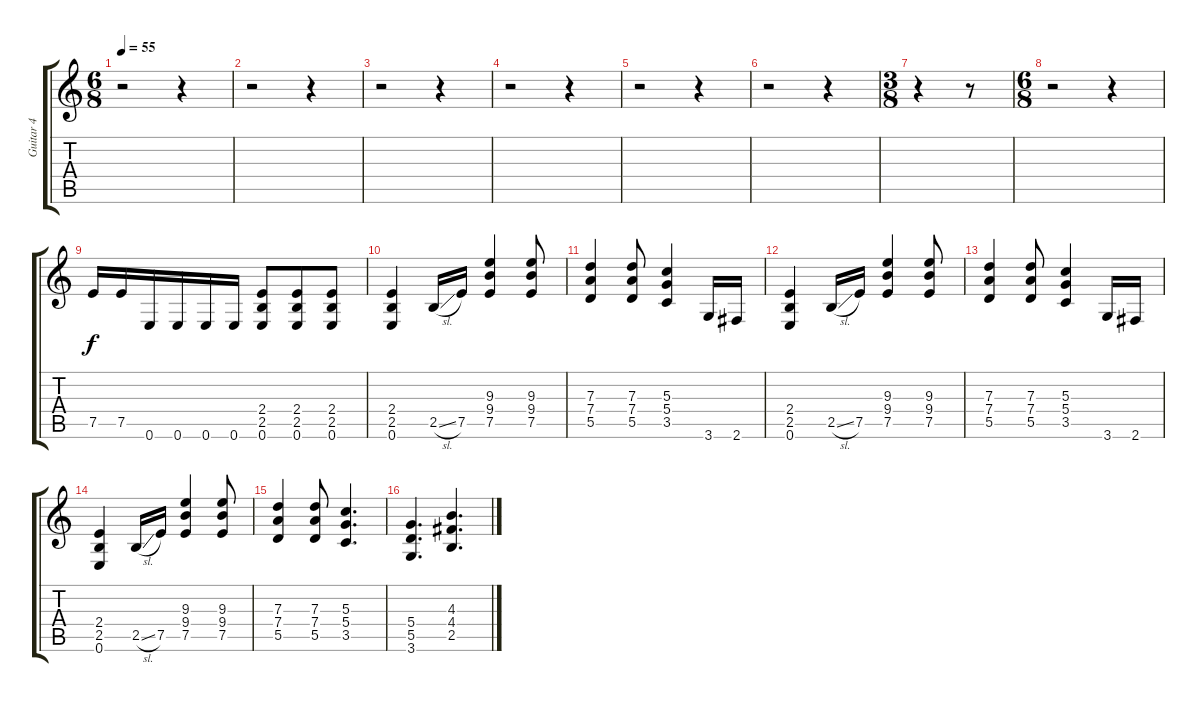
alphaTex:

\track ("Guitar 4" "Guitar 4") {instrument distortionguitar}
\staff {score tabs}
\tuning (E4 B3 G3 D3 A2 E2) {hide}
\ts (6 8)
\tempo 55
\clef g2
\ks c
r.2{dy f} r.4 |
r.2 r.4 |
r.2 r.4 |
r.2 r.4 |
r.2 r.4 |
r.2 r.4 |
\ts (3 8)
r.4 r.8 |
\ts (6 8)
r.2 r.4 |
7.5.16{instrument distortionguitar} 7.5.16 0.6.16 0.6.16 0.6.16 0.6.16 (2.4 2.5 0.6).8 (2.4 2.5 0.6).8 (2.4 2.5 0.6).8 |
(2.4 2.5 0.6).4 2.5{sl}.16 7.5.16 (9.3 9.4 7.5).4 (9.3 9.4 7.5).8 |
(7.3 7.4 5.5).4 (7.3 7.4 5.5).8 (5.3 5.4 3.5).4 3.6.16 2.6.16 |
(2.4 2.5 0.6).4 2.5{sl}.16 7.5.16 (9.3 9.4 7.5).4 (9.3 9.4 7.5).8 |
(7.3 7.4 5.5).4 (7.3 7.4 5.5).8 (5.3 5.4 3.5).4 3.6.16 2.6.16 |
(2.4 2.5 0.6).4 2.5{sl}.16 7.5.16 (9.3 9.4 7.5).4 (9.3 9.4 7.5).8 |
(7.3 7.4 5.5).4 (7.3 7.4 5.5).8 (5.3 5.4 3.5).4{d} |
(5.4 5.5 3.6).4{d} (4.3 4.4 2.5).4{d}
